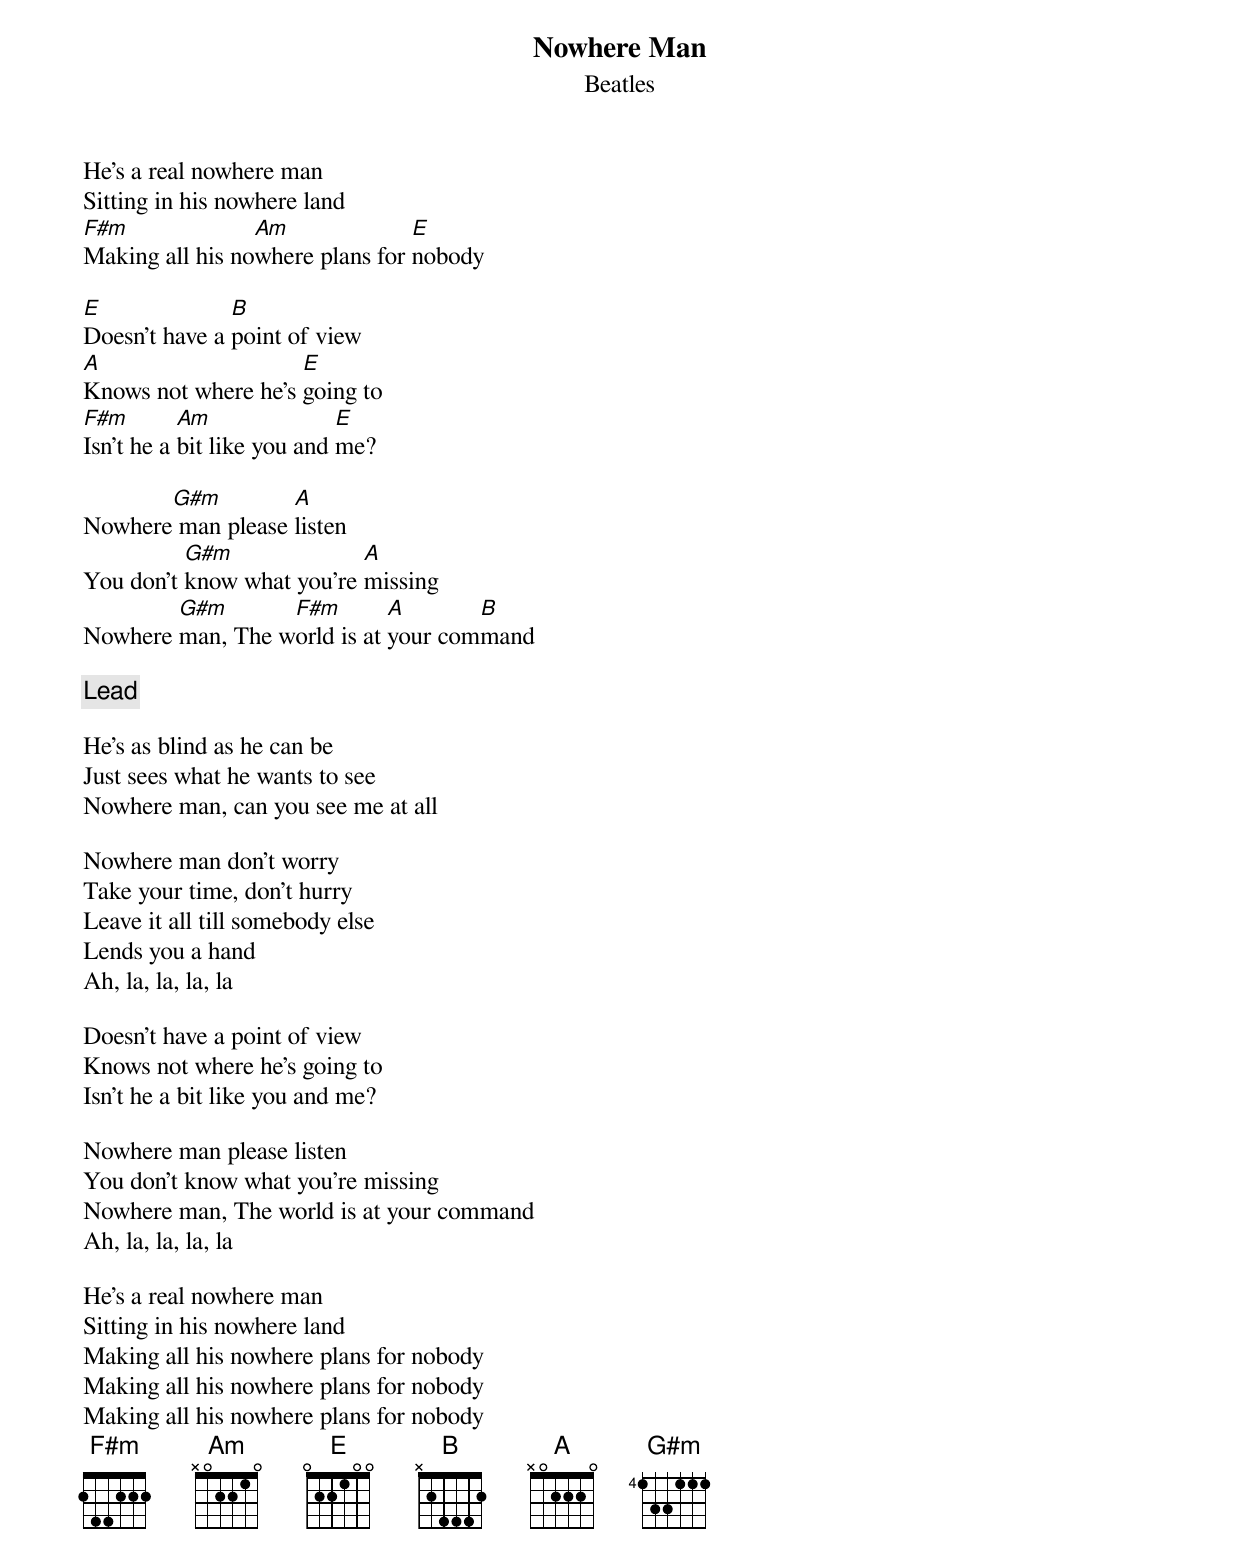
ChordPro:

{title:Nowhere Man}
{subtitle:Beatles}
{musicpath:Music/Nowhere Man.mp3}
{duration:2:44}
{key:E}

He's a real nowhere man
Sitting in his nowhere land
[F#m]Making all his no[Am]where plans for [E]nobody

[E]Doesn't have a [B]point of view
[A]Knows not where he's [E]going to
[F#m]Isn't he a [Am]bit like you and [E]me?

Nowhere[G#m] man please [A]listen
You don't [G#m]know what you're [A]missing
Nowhere [G#m]man, The w[F#m]orld is at [A]your com[B]mand

{c:Lead}

He's as blind as he can be
Just sees what he wants to see
Nowhere man, can you see me at all

Nowhere man don't worry
Take your time, don't hurry
Leave it all till somebody else
Lends you a hand
Ah, la, la, la, la

Doesn't have a point of view
Knows not where he's going to
Isn't he a bit like you and me?

Nowhere man please listen
You don't know what you're missing
Nowhere man, The world is at your command
Ah, la, la, la, la

He's a real nowhere man
Sitting in his nowhere land
Making all his nowhere plans for nobody
Making all his nowhere plans for nobody
Making all his nowhere plans for nobody
